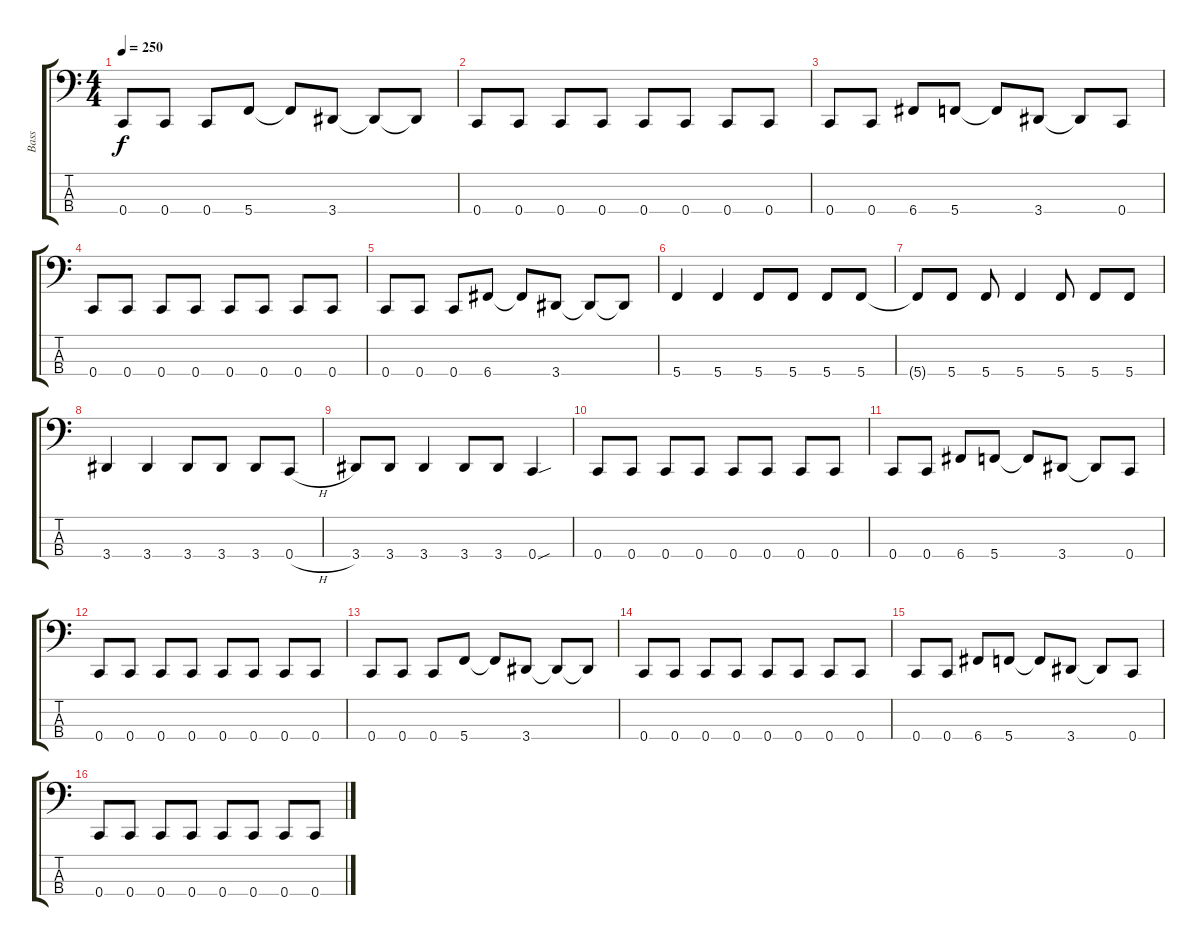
\track ("Bass" "Bass") {instrument electricbassfinger}
\staff {score tabs}
\tuning (F2 C2 G1 C1) {hide}
\ts (4 4)
\tempo 250
\clef f4
\ks c
0.4.8{dy f} 0.4.8 0.4.8 5.4.8 5.4{t}.8 3.4.8 3.4{t}.8 3.4{t}.8 |
0.4.8 0.4.8 0.4.8 0.4.8 0.4.8 0.4.8 0.4.8 0.4.8 |
0.4.8 0.4.8 6.4.8 5.4.8 5.4{t}.8 3.4.8 3.4{t}.8 0.4.8 |
0.4.8 0.4.8 0.4.8 0.4.8 0.4.8 0.4.8 0.4.8 0.4.8 |
0.4.8 0.4.8 0.4.8 6.4.8 6.4{t}.8 3.4.8 3.4{t}.8 3.4{t}.8 |
5.4.4 5.4.4 5.4.8 5.4.8 5.4.8 5.4.8 |
5.4{t}.8 5.4.8 5.4.8 5.4.4 5.4.8 5.4.8 5.4.8 |
3.4.4 3.4.4 3.4.8 3.4.8 3.4.8 0.4{h}.8 |
3.4.8 3.4.8 3.4.4 3.4.8 3.4.8 0.4{sou}.4 |
0.4.8 0.4.8 0.4.8 0.4.8 0.4.8 0.4.8 0.4.8 0.4.8 |
0.4.8 0.4.8 6.4.8 5.4.8 5.4{t}.8 3.4.8 3.4{t}.8 0.4.8 |
0.4.8 0.4.8 0.4.8 0.4.8 0.4.8 0.4.8 0.4.8 0.4.8 |
0.4.8 0.4.8 0.4.8 5.4.8 5.4{t}.8 3.4.8 3.4{t}.8 3.4{t}.8 |
0.4.8 0.4.8 0.4.8 0.4.8 0.4.8 0.4.8 0.4.8 0.4.8 |
0.4.8 0.4.8 6.4.8 5.4.8 5.4{t}.8 3.4.8 3.4{t}.8 0.4.8 |
0.4.8 0.4.8 0.4.8 0.4.8 0.4.8 0.4.8 0.4.8 0.4.8
